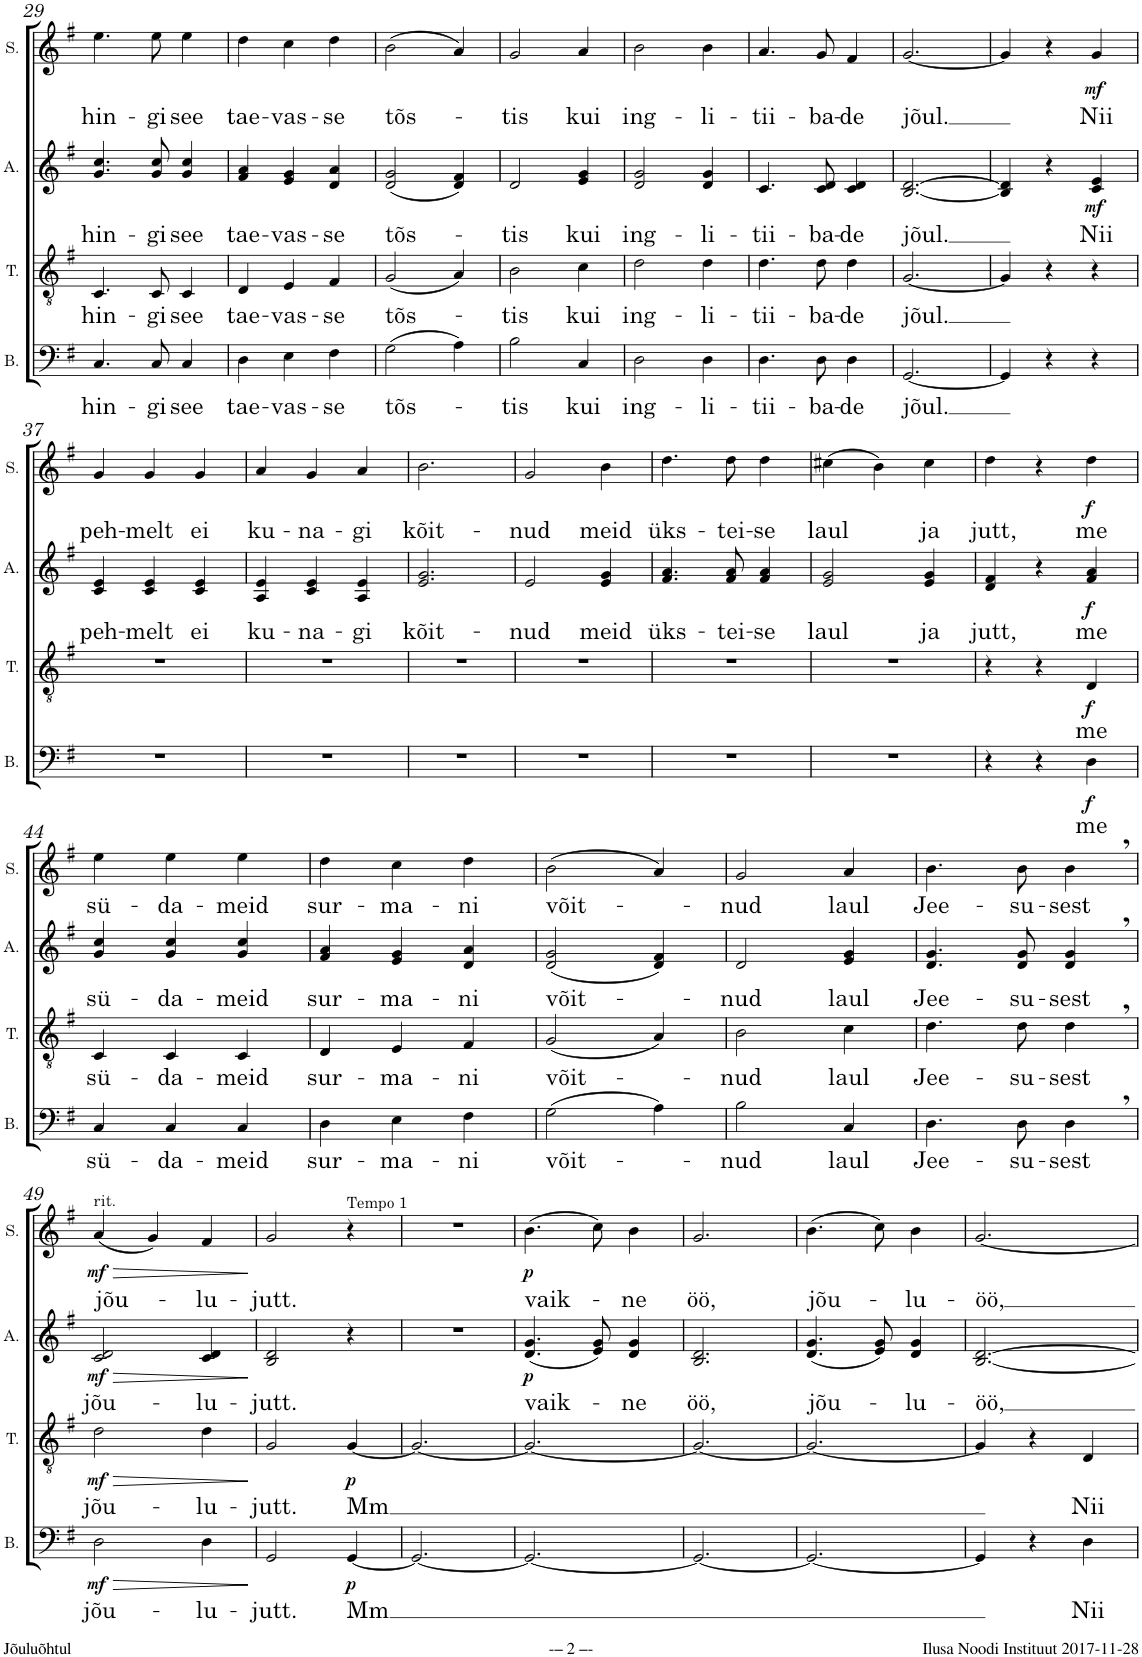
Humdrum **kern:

**kern	**text	**dynam	**kern	**text	**dynam	**kern	**text	**dynam	**kern	**text	**dynam	**kern	**text	**dynam	**kern	**text	**dynam
*part6	*part6	*part6	*part5	*part5	*part5	*part4	*part4	*part4	*part3	*part3	*part3	*part2	*part2	*part2	*part1	*part1	*part1
*staff6	*staff6	*staff6	*staff5	*staff5	*staff5	*staff4	*staff4	*staff4	*staff3	*staff3	*staff3	*staff2	*staff2	*staff2	*staff1	*staff1	*staff1
*I"Men	*	*	*I"Women	*	*	*I"B.	*	*	*I"T.	*	*	*I"A.	*	*	*I"S.	*	*
*I'M.	*	*	*I'W.	*	*	*I'B.	*	*	*I'T.	*	*	*I'A.	*	*	*I'S.	*	*
!!LO:PB:g=z
*clefF4	*	*	*clefG2	*	*	*clefF4	*	*	*clefGv2	*	*	*clefG2	*	*	*clefG2	*	*
*	*	*	*	*	*	*	*	*	*	*	*	*Trd1c2	*	*	*	*	*
*k[f#]	*	*	*k[f#]	*	*	*k[f#]	*	*	*k[f#]	*	*	*k[f#]	*	*	*k[f#]	*	*
*M3/4	*	*	*M3/4	*	*	*M3/4	*	*	*M3/4	*	*	*M3/4	*	*	*M3/4	*	*
=29	=29	=29	=29	=29	=29	=29	=29	=29	=29	=29	=29	=29	=29	=29	=29	=29	=29
*^	*	*	*^	*	*	*	*	*	*	*	*	*	*	*	*	*	*
!	!	!	!	!	!	!	!	!	!LO:LY:b	!	!	!LO:LY:b	!	!	!LO:LY:b	!	!	!LO:LY:b	!
4.C	4.C	hin-	.	4.ee	4.g 4.cc	hin-	.	4.C/	hin-	.	4.C/	hin-	.	4.g/ 4.cc/	hin-	.	4.ee\	hin-	.
!	!	!	!	!	!	!	!	!	!LO:LY:b	!	!	!LO:LY:b	!	!	!LO:LY:b	!	!	!LO:LY:b	!
8C	8C	-gi	.	8ee	8g 8cc	-gi	.	8C/	-gi	.	8C/	-gi	.	8g/ 8cc/	-gi	.	8ee\	-gi	.
!	!	!	!	!	!	!	!	!	!LO:LY:b	!	!	!LO:LY:b	!	!	!LO:LY:b	!	!	!LO:LY:b	!
4C	4C	see	.	4ee	4g 4cc	see	.	4C/	see	.	4C/	see	.	4g/ 4cc/	see	.	4ee\	see	.
=30	=30	=30	=30	=30	=30	=30	=30	=30	=30	=30	=30	=30	=30	=30	=30	=30	=30	=30	=30
!	!	!	!	!	!	!	!	!	!LO:LY:b	!	!	!LO:LY:b	!	!	!LO:LY:b	!	!	!LO:LY:b	!
4D	4D	tae-	.	4dd	4f# 4a	tae-	.	4D\	tae-	.	4D/	tae-	.	4f#/ 4a/	tae-	.	4dd\	tae-	.
!	!	!	!	!	!	!	!	!	!LO:LY:b	!	!	!LO:LY:b	!	!	!LO:LY:b	!	!	!LO:LY:b	!
4E	4E	-vas-	.	4cc	4e 4g	-vas-	.	4E\	-vas-	.	4E/	-vas-	.	4e/ 4g/	-vas-	.	4cc\	-vas-	.
!	!	!	!	!	!	!	!	!	!LO:LY:b	!	!	!LO:LY:b	!	!	!LO:LY:b	!	!	!LO:LY:b	!
4F#	4F#	-se	.	4dd	4d 4a	-se	.	4F#\	-se	.	4F#/	-se	.	4d/ 4a/	-se	.	4dd\	-se	.
=31	=31	=31	=31	=31	=31	=31	=31	=31	=31	=31	=31	=31	=31	=31	=31	=31	=31	=31	=31
!	!	!	!	!	!	!	!	!	!LO:LY:b	!	!	!LO:LY:b	!	!	!LO:LY:b	!	!	!LO:LY:b	!
(2G	2G	tõs-	.	(2b	2d 2g	tõs-	.	(2G\	tõs-	.	(2G/	tõs-	.	(2d/ 2g/	tõs-	.	(2b\	tõs-	.
4A)	4A	.	.	4a)	4d 4f#	.	.	4A\)	.	.	4A/)	.	.	4d/ 4f#/)	.	.	4a/)	.	.
=32	=32	=32	=32	=32	=32	=32	=32	=32	=32	=32	=32	=32	=32	=32	=32	=32	=32	=32	=32
!	!	!	!	!	!	!	!	!	!LO:LY:b	!	!	!LO:LY:b	!	!	!LO:LY:b	!	!	!LO:LY:b	!
2B	2B	-tis	.	2g	2d	-tis	.	2B\	-tis	.	2B\	-tis	.	2d/	-tis	.	2g/	-tis	.
!	!	!	!	!	!	!	!	!	!LO:LY:b	!	!	!LO:LY:b	!	!	!LO:LY:b	!	!	!LO:LY:b	!
4c	4C	kui	.	4a	4e 4g	kui	.	4C/	kui	.	4c\	kui	.	4e/ 4g/	kui	.	4a/	kui	.
=33	=33	=33	=33	=33	=33	=33	=33	=33	=33	=33	=33	=33	=33	=33	=33	=33	=33	=33	=33
!	!	!	!	!	!	!	!	!	!LO:LY:b	!	!	!LO:LY:b	!	!	!LO:LY:b	!	!	!LO:LY:b	!
2d	2D	ing-	.	2b	2d 2g	ing-	.	2D\	ing-	.	2d\	ing-	.	2d/ 2g/	ing-	.	2b\	ing-	.
!	!	!	!	!	!	!	!	!	!LO:LY:b	!	!	!LO:LY:b	!	!	!LO:LY:b	!	!	!LO:LY:b	!
4d	4D	-li-	.	4b	4d 4g	-li-	.	4D\	-li-	.	4d\	-li-	.	4d/ 4g/	-li-	.	4b\	-li-	.
=34	=34	=34	=34	=34	=34	=34	=34	=34	=34	=34	=34	=34	=34	=34	=34	=34	=34	=34	=34
!	!	!	!	!	!	!	!	!	!LO:LY:b	!	!	!LO:LY:b	!	!	!LO:LY:b	!	!	!LO:LY:b	!
4.d	4.D	-tii-	.	4.a	4.c	-tii-	.	4.D\	-tii-	.	4.d\	-tii-	.	4.c/	-tii-	.	4.a/	-tii-	.
!	!	!	!	!	!	!	!	!	!LO:LY:b	!	!	!LO:LY:b	!	!	!LO:LY:b	!	!	!LO:LY:b	!
8d	8D	-ba-	.	8g	8c 8d	-ba-	.	8D\	-ba-	.	8d\	-ba-	.	8c/ 8d/	-ba-	.	8g/	-ba-	.
!	!	!	!	!	!	!	!	!	!LO:LY:b	!	!	!LO:LY:b	!	!	!LO:LY:b	!	!	!LO:LY:b	!
4d	4D	-de	.	4f#	4c 4d	-de	.	4D\	-de	.	4d\	-de	.	4c/ 4d/	-de	.	4f#/	-de	.
=35	=35	=35	=35	=35	=35	=35	=35	=35	=35	=35	=35	=35	=35	=35	=35	=35	=35	=35	=35
!	!	!	!	!	!	!	!	!	!LO:LY:b	!	!	!LO:LY:b	!	!	!LO:LY:b	!	!	!LO:LY:b	!
[2.G	[2.GG	jõul.	.	[2.g	[2.B [2.d	jõul.	.	[2.GG/	jõul.	.	[2.G/	jõul.	.	[2.B/ [2.d/	jõul.	.	[2.g/	jõul.	.
=36	=36	=36	=36	=36	=36	=36	=36	=36	=36	=36	=36	=36	=36	=36	=36	=36	=36	=36	=36
4G]	4GG]	.	.	4g]	4B] 4d]	.	.	4GG/]	.	.	4G/]	.	.	4B/] 4d/]	.	.	4g/]	.	.
4r	4r	.	.	4r	4r	.	.	4r	.	.	4r	.	.	4r	.	.	4r	.	.
!	!	!	!	!	!	!	!LO:DY:b	!	!	!	!	!	!	!	!LO:LY:b	!LO:DY:b	!	!LO:LY:b	!LO:DY:b
4r	4r	.	.	4g	4c 4e	Nii	mf	4r	.	.	4r	.	.	4c/ 4e/	Nii	mf	4g/	Nii	mf
!!LO:LB:g=z
=37	=37	=37	=37	=37	=37	=37	=37	=37	=37	=37	=37	=37	=37	=37	=37	=37	=37	=37	=37
!	!	!	!	!	!	!	!	!	!	!	!	!	!	!	!LO:LY:b	!	!	!LO:LY:b	!
*v	*v	*	*	*	*	*	*	*	*	*	*	*	*	*	*	*	*	*	*
2.r	.	.	4g	4c 4e	peh-	.	2.r	.	.	2.r	.	.	4c/ 4e/	peh-	.	4g/	peh-	.
!	!	!	!	!	!	!	!	!	!	!	!	!	!	!LO:LY:b	!	!	!LO:LY:b	!
.	.	.	4g	4c 4e	-melt	.	.	.	.	.	.	.	4c/ 4e/	-melt	.	4g/	-melt	.
!	!	!	!	!	!	!	!	!	!	!	!	!	!	!LO:LY:b	!	!	!LO:LY:b	!
.	.	.	4g	4c 4e	ei	.	.	.	.	.	.	.	4c/ 4e/	ei	.	4g/	ei	.
=38	=38	=38	=38	=38	=38	=38	=38	=38	=38	=38	=38	=38	=38	=38	=38	=38	=38	=38
!	!	!	!	!	!	!	!	!	!	!	!	!	!	!LO:LY:b	!	!	!LO:LY:b	!
2.r	.	.	4a	4A 4e	ku-	.	2.r	.	.	2.r	.	.	4A/ 4e/	ku-	.	4a/	ku-	.
!	!	!	!	!	!	!	!	!	!	!	!	!	!	!LO:LY:b	!	!	!LO:LY:b	!
.	.	.	4g	4c 4e	-na-	.	.	.	.	.	.	.	4c/ 4e/	-na-	.	4g/	-na-	.
!	!	!	!	!	!	!	!	!	!	!	!	!	!	!LO:LY:b	!	!	!LO:LY:b	!
.	.	.	4a	4A 4e	-gi	.	.	.	.	.	.	.	4A/ 4e/	-gi	.	4a/	-gi	.
=39	=39	=39	=39	=39	=39	=39	=39	=39	=39	=39	=39	=39	=39	=39	=39	=39	=39	=39
!	!	!	!	!	!	!	!	!	!	!	!	!	!	!LO:LY:b	!	!	!LO:LY:b	!
2.r	.	.	2.b	2.e 2.g	kõit-	.	2.r	.	.	2.r	.	.	2.e/ 2.g/	kõit-	.	2.b\	kõit-	.
=40	=40	=40	=40	=40	=40	=40	=40	=40	=40	=40	=40	=40	=40	=40	=40	=40	=40	=40
!	!	!	!	!	!	!	!	!	!	!	!	!	!	!LO:LY:b	!	!	!LO:LY:b	!
2.r	.	.	2g	2e	-nud	.	2.r	.	.	2.r	.	.	2e/	-nud	.	2g/	-nud	.
!	!	!	!	!	!	!	!	!	!	!	!	!	!	!LO:LY:b	!	!	!LO:LY:b	!
.	.	.	4b	4e 4g	meid	.	.	.	.	.	.	.	4e/ 4g/	meid	.	4b\	meid	.
=41	=41	=41	=41	=41	=41	=41	=41	=41	=41	=41	=41	=41	=41	=41	=41	=41	=41	=41
!	!	!	!	!	!	!	!	!	!	!	!	!	!	!LO:LY:b	!	!	!LO:LY:b	!
2.r	.	.	4.dd	4.f# 4.a	üks-	.	2.r	.	.	2.r	.	.	4.f#/ 4.a/	üks-	.	4.dd\	üks-	.
!	!	!	!	!	!	!	!	!	!	!	!	!	!	!LO:LY:b	!	!	!LO:LY:b	!
.	.	.	8dd	8f# 8a	-tei-	.	.	.	.	.	.	.	8f#/ 8a/	-tei-	.	8dd\	-tei-	.
!	!	!	!	!	!	!	!	!	!	!	!	!	!	!LO:LY:b	!	!	!LO:LY:b	!
.	.	.	4dd	4f# 4a	-se	.	.	.	.	.	.	.	4f#/ 4a/	-se	.	4dd\	-se	.
=42	=42	=42	=42	=42	=42	=42	=42	=42	=42	=42	=42	=42	=42	=42	=42	=42	=42	=42
!	!	!	!	!	!	!	!	!	!	!	!	!	!	!LO:LY:b	!	!	!LO:LY:b	!
2.r	.	.	(4cc#X	2e 2g	laul	.	2.r	.	.	2.r	.	.	2e/ 2g/	laul	.	(4cc#X\	laul	.
.	.	.	4b)	.	.	.	.	.	.	.	.	.	.	.	.	4b\)	.	.
!	!	!	!	!	!	!	!	!	!	!	!	!	!	!LO:LY:b	!	!	!LO:LY:b	!
.	.	.	4cc#	4e 4g	ja	.	.	.	.	.	.	.	4e/ 4g/	ja	.	4cc#\	ja	.
=43	=43	=43	=43	=43	=43	=43	=43	=43	=43	=43	=43	=43	=43	=43	=43	=43	=43	=43
*^	*	*	*	*	*	*	*	*	*	*	*	*	*	*	*	*	*	*
!	!	!	!	!	!	!	!	!	!	!	!	!	!	!	!LO:LY:b	!	!	!LO:LY:b	!
4r	2ryy	.	.	4dd	4d 4f#	jutt,	.	4r	.	.	4r	.	.	4d/ 4f#/	jutt,	.	4dd\	jutt,	.
4r	.	.	.	4r	4r	.	.	4r	.	.	4r	.	.	4r	.	.	4r	.	.
!	!	!	!LO:DY:b	!	!	!	!LO:DY:b	!	!LO:LY:b	!LO:DY:b	!	!LO:LY:b	!LO:DY:b	!	!LO:LY:b	!LO:DY:b	!	!LO:LY:b	!LO:DY:b
4D	4D	me	f	4dd	4f# 4a	me	f	4D\	me	f	4D/	me	f	4f#/ 4a/	me	f	4dd\	me	f
!!LO:LB:g=z
=44	=44	=44	=44	=44	=44	=44	=44	=44	=44	=44	=44	=44	=44	=44	=44	=44	=44	=44	=44
!	!	!	!	!	!	!	!	!	!LO:LY:b	!	!	!LO:LY:b	!	!	!LO:LY:b	!	!	!LO:LY:b	!
4C	4C	sü-	.	4ee	4g 4cc	sü-	.	4C/	sü-	.	4C/	sü-	.	4g/ 4cc/	sü-	.	4ee\	sü-	.
!	!	!	!	!	!	!	!	!	!LO:LY:b	!	!	!LO:LY:b	!	!	!LO:LY:b	!	!	!LO:LY:b	!
4C	4C	-da-	.	4ee	4g 4cc	-da-	.	4C/	-da-	.	4C/	-da-	.	4g/ 4cc/	-da-	.	4ee\	-da-	.
!	!	!	!	!	!	!	!	!	!LO:LY:b	!	!	!LO:LY:b	!	!	!LO:LY:b	!	!	!LO:LY:b	!
4C	4C	-meid	.	4ee	4g 4cc	-meid	.	4C/	-meid	.	4C/	-meid	.	4g/ 4cc/	-meid	.	4ee\	-meid	.
=45	=45	=45	=45	=45	=45	=45	=45	=45	=45	=45	=45	=45	=45	=45	=45	=45	=45	=45	=45
!	!	!	!	!	!	!	!	!	!LO:LY:b	!	!	!LO:LY:b	!	!	!LO:LY:b	!	!	!LO:LY:b	!
4D	4D	sur-	.	4dd	4f# 4a	sur-	.	4D\	sur-	.	4D/	sur-	.	4f#/ 4a/	sur-	.	4dd\	sur-	.
!	!	!	!	!	!	!	!	!	!LO:LY:b	!	!	!LO:LY:b	!	!	!LO:LY:b	!	!	!LO:LY:b	!
4E	4E	-ma-	.	4cc	4e 4g	-ma-	.	4E\	-ma-	.	4E/	-ma-	.	4e/ 4g/	-ma-	.	4cc\	-ma-	.
!	!	!	!	!	!	!	!	!	!LO:LY:b	!	!	!LO:LY:b	!	!	!LO:LY:b	!	!	!LO:LY:b	!
4F#	4F#	-ni	.	4dd	4d 4a	-ni	.	4F#\	-ni	.	4F#/	-ni	.	4d/ 4a/	-ni	.	4dd\	-ni	.
=46	=46	=46	=46	=46	=46	=46	=46	=46	=46	=46	=46	=46	=46	=46	=46	=46	=46	=46	=46
!	!	!	!	!	!	!	!	!	!LO:LY:b	!	!	!LO:LY:b	!	!	!LO:LY:b	!	!	!LO:LY:b	!
(2G	2G	võit-	.	(2b	2d 2g	võit-	.	(2G\	võit-	.	(2G/	võit-	.	(2d/ 2g/	võit-	.	(2b\	võit-	.
4A)	4A	.	.	4a)	4d 4f#	.	.	4A\)	.	.	4A/)	.	.	4d/ 4f#/)	.	.	4a/)	.	.
=47	=47	=47	=47	=47	=47	=47	=47	=47	=47	=47	=47	=47	=47	=47	=47	=47	=47	=47	=47
!	!	!	!	!	!	!	!	!	!LO:LY:b	!	!	!LO:LY:b	!	!	!LO:LY:b	!	!	!LO:LY:b	!
2B	2B	-nud	.	2g	2d	-nud	.	2B\	-nud	.	2B\	-nud	.	2d/	-nud	.	2g/	-nud	.
!	!	!	!	!	!	!	!	!	!LO:LY:b	!	!	!LO:LY:b	!	!	!LO:LY:b	!	!	!LO:LY:b	!
4c	4C	laul	.	4a	4e 4g	laul	.	4C/	laul	.	4c\	laul	.	4e/ 4g/	laul	.	4a/	laul	.
=48	=48	=48	=48	=48	=48	=48	=48	=48	=48	=48	=48	=48	=48	=48	=48	=48	=48	=48	=48
!	!	!	!	!	!	!	!	!	!LO:LY:b	!	!	!LO:LY:b	!	!	!LO:LY:b	!	!	!LO:LY:b	!
4.d	4.D	Jee-	.	4.b	4.d 4.g	Jee-	.	4.D\	Jee-	.	4.d\	Jee-	.	4.d/ 4.g/	Jee-	.	4.b\	Jee-	.
!	!	!	!	!	!	!	!	!	!LO:LY:b	!	!	!LO:LY:b	!	!	!LO:LY:b	!	!	!LO:LY:b	!
8d	8D	-su-	.	8b	8d 8g	-su-	.	8D\	-su-	.	8d\	-su-	.	8d/ 8g/	-su-	.	8b\	-su-	.
!	!	!	!	!	!	!	!	!	!LO:LY:b	!	!	!LO:LY:b	!	!	!LO:LY:b	!	!	!LO:LY:b	!
4d,	4D	-sest	.	4b,	4d 4g	-sest	.	4D,\	-sest	.	4d,\	-sest	.	4d/, 4g/,	-sest	.	4b,\	-sest	.
!!LO:LB:g=z
=49	=49	=49	=49	=49	=49	=49	=49	=49	=49	=49	=49	=49	=49	=49	=49	=49	=49	=49	=49
!	!	!	!	!	!	!	!	!	!	!	!	!	!	!	!	!	!LO:TX:a:t=rit.	!	!
!	!	!	!LO:HP:b	!	!	!	!LO:HP:b	!	!LO:LY:b	!LO:HP:b	!	!LO:LY:b	!LO:HP:b	!	!LO:LY:b	!LO:HP:b	!	!LO:LY:b	!LO:HP:b
!	!	!	!LO:DY:n=1:b	!	!	!	!LO:DY:n=1:b	!	!	!LO:DY:n=1:b	!	!	!LO:DY:n=1:b	!	!	!LO:DY:n=1:b	!	!	!LO:DY:n=1:b
2d	2D	jõu-	> mf	(4a	2c 2d	jõu-	> mf	2D\	jõu-	> mf	2d\	jõu-	> mf	2c/ 2d/	jõu-	> mf	(4a/	jõu-	> mf
.	.	.	.	4g)	.	.	.	.	.	.	.	.	.	.	.	.	4g/)	.	.
!	!	!	!	!	!	!	!	!	!LO:LY:b	!	!	!LO:LY:b	!	!	!LO:LY:b	!	!	!LO:LY:b	!
4d	4D	-lu-	.	4f#	4c 4d	-lu-	.	4D\	-lu-	.	4d\	-lu-	.	4c/ 4d/	-lu-	.	4f#/	-lu-	.
*v	*v	*	*	*	*	*	*	*	*	*	*	*	*	*	*	*	*	*	*
*	*	*	*v	*v	*	*	*	*	*	*	*	*	*	*	*	*	*	*
.	.	]	.	.	]	.	.	]	.	.	]	.	.	]	.	.	]
=50	=50	=50	=50	=50	=50	=50	=50	=50	=50	=50	=50	=50	=50	=50	=50	=50	=50
*^	*	*	*^	*	*	*	*	*	*	*	*	*	*	*	*	*	*
!	!	!	!	!	!	!	!	!	!LO:LY:b	!	!	!LO:LY:b	!	!	!LO:LY:b	!	!	!LO:LY:b	!
2G	2GG	-jutt.	.	2g	2B 2d	-jutt.	.	2GG/	-jutt.	.	2G/	-jutt.	.	2B/ 2d/	-jutt.	.	2g/	-jutt.	.
!	!	!	!	!	!	!	!	!	!	!	!	!	!	!	!	!	!LO:TX:a:t=Tempo 1	!	!
!	!	!	!LO:DY:b	!	!	!	!	!	!LO:LY:b	!LO:DY:b	!	!LO:LY:b	!LO:DY:b	!	!	!	!	!	!
[4G	[4GG	Mm	p	4r	4r	.	.	[4GG/	Mm	p	[4G/	Mm	p	4r	.	.	4r	.	.
*	*	*	*	*v	*v	*	*	*	*	*	*	*	*	*	*	*	*	*	*
=51	=51	=51	=51	=51	=51	=51	=51	=51	=51	=51	=51	=51	=51	=51	=51	=51	=51	=51
2.G_	2.GG_	.	.	2.r	.	.	2.GG/_	.	.	2.G/_	.	.	2.r	.	.	2.r	.	.
=52	=52	=52	=52	=52	=52	=52	=52	=52	=52	=52	=52	=52	=52	=52	=52	=52	=52	=52
*	*	*	*	*^	*	*	*	*	*	*	*	*	*	*	*	*	*	*
!	!	!	!	!	!	!	!LO:DY:b	!	!	!	!	!	!	!	!LO:LY:b	!LO:DY:b	!	!LO:LY:b	!LO:DY:b
2.G_	2.GG_	.	.	(4.b	4.d 4.g	vaik-	p	2.GG/_	.	.	2.G/_	.	.	(4.d/ 4.g/	vaik-	p	(4.b\	vaik-	p
.	.	.	.	8cc)	8e 8g	.	.	.	.	.	.	.	.	8e/ 8g/)	.	.	8cc\)	.	.
!	!	!	!	!	!	!	!	!	!	!	!	!	!	!	!LO:LY:b	!	!	!LO:LY:b	!
.	.	.	.	4b	4d 4g	-ne	.	.	.	.	.	.	.	4d/ 4g/	-ne	.	4b\	-ne	.
=53	=53	=53	=53	=53	=53	=53	=53	=53	=53	=53	=53	=53	=53	=53	=53	=53	=53	=53	=53
!	!	!	!	!	!	!	!	!	!	!	!	!	!	!	!LO:LY:b	!	!	!LO:LY:b	!
2.G_	2.GG_	.	.	2.g	2.B 2.d	öö,	.	2.GG/_	.	.	2.G/_	.	.	2.B/ 2.d/	öö,	.	2.g/	öö,	.
=54	=54	=54	=54	=54	=54	=54	=54	=54	=54	=54	=54	=54	=54	=54	=54	=54	=54	=54	=54
!	!	!	!	!	!	!	!	!	!	!	!	!	!	!	!LO:LY:b	!	!	!LO:LY:b	!
2.G_	2.GG_	.	.	(4.b	4.d 4.g	jõu-	.	2.GG/_	.	.	2.G/_	.	.	(4.d/ 4.g/	jõu-	.	(4.b\	jõu-	.
.	.	.	.	8cc)	8e 8g	.	.	.	.	.	.	.	.	8e/ 8g/)	.	.	8cc\)	.	.
!	!	!	!	!	!	!	!	!	!	!	!	!	!	!	!LO:LY:b	!	!	!LO:LY:b	!
.	.	.	.	4b	4d 4g	-lu-	.	.	.	.	.	.	.	4d/ 4g/	-lu-	.	4b\	-lu-	.
=55	=55	=55	=55	=55	=55	=55	=55	=55	=55	=55	=55	=55	=55	=55	=55	=55	=55	=55	=55
!	!	!	!	!	!	!	!	!	!	!	!	!	!	!	!LO:LY:b	!	!	!LO:LY:b	!
4G]	4GG]	.	.	[2.g	[2.B [2.d	-öö,	.	4GG/]	.	.	4G/]	.	.	[2.B/ [2.d/	-öö,	.	[2.g/	-öö,	.
4r	4r	.	.	.	.	.	.	4r	.	.	4r	.	.	.	.	.	.	.	.
!	!	!	!	!	!	!	!	!	!LO:LY:b	!	!	!LO:LY:b	!	!	!	!	!	!	!
4D	4D	Nii	.	.	.	.	.	4D\	Nii	.	4D/	Nii	.	.	.	.	.	.	.
*v	*v	*	*	*	*	*	*	*	*	*	*	*	*	*	*	*	*	*	*
*	*	*	*v	*v	*	*	*	*	*	*	*	*	*	*	*	*	*	*
=	=	=	=	=	=	=	=	=	=	=	=	=	=	=	=	=	=
*-	*-	*-	*-	*-	*-	*-	*-	*-	*-	*-	*-	*-	*-	*-	*-	*-	*-
